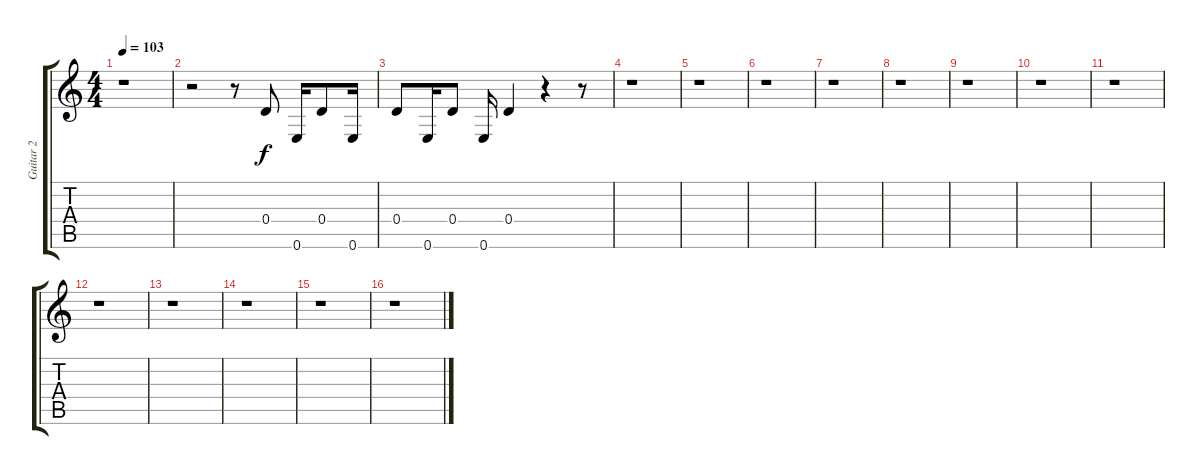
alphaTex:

\track ("Guitar 2" "Guitar 2") {instrument distortionguitar}
\staff {score tabs}
\tuning (E4 B3 G3 D3 A2 E2) {hide}
\ts (4 4)
\tempo 103
\clef g2
\ks c
r.1{dy f} |
r.2 r.8 0.4.8 0.6.16 0.4.8 0.6.16 |
0.4.8 0.6.16 0.4.8 0.6.16 0.4.4 r.4 r.8 |
r.1 |
r.1 |
r.1 |
r.1 |
r.1 |
r.1 |
r.1 |
r.1 |
r.1 |
r.1 |
r.1 |
r.1 |
r.1
